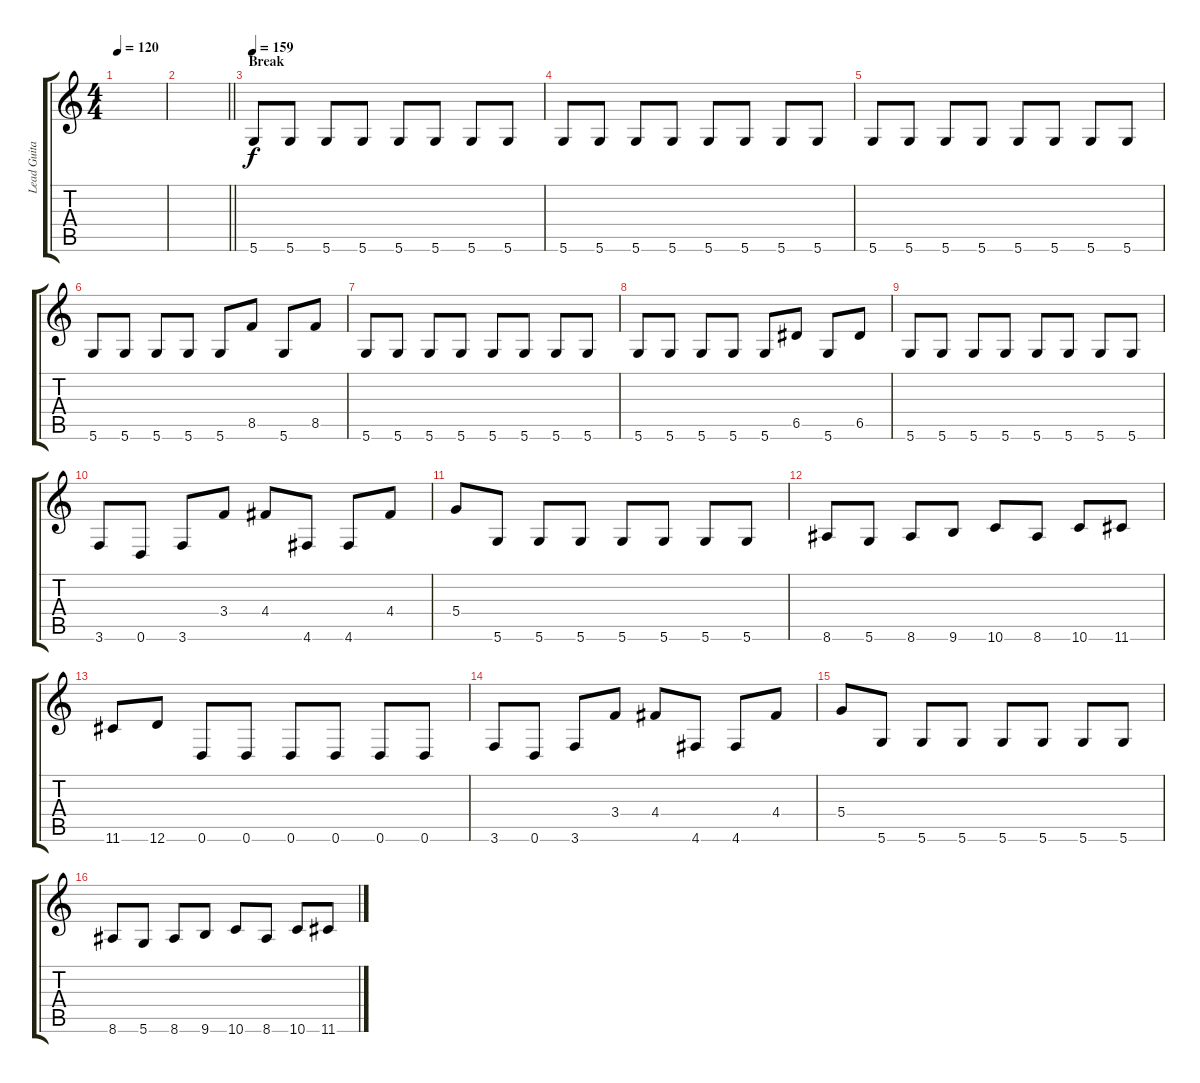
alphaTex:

\track ("Lead Guitar" "Lead Guita") {instrument distortionguitar}
\staff {score tabs}
\tuning (E4 B3 G3 D3 A2 D2) {hide}
\ts (4 4)
\tempo 120
\clef g2
\ks c
|
\barLineRight lightlight
|
\section ("" "Break")
\tempo 159
5.6.8 5.6.8 5.6.8 5.6.8 5.6.8 5.6.8 5.6.8 5.6.8 |
5.6.8 5.6.8 5.6.8 5.6.8 5.6.8 5.6.8 5.6.8 5.6.8 |
5.6.8 5.6.8 5.6.8 5.6.8 5.6.8 5.6.8 5.6.8 5.6.8 |
5.6.8 5.6.8 5.6.8 5.6.8 5.6.8 8.5.8 5.6.8 8.5.8 |
5.6.8 5.6.8 5.6.8 5.6.8 5.6.8 5.6.8 5.6.8 5.6.8 |
5.6.8 5.6.8 5.6.8 5.6.8 5.6.8 6.5.8 5.6.8 6.5.8 |
5.6.8 5.6.8 5.6.8 5.6.8 5.6.8 5.6.8 5.6.8 5.6.8 |
3.6.8 0.6.8 3.6.8 3.4.8 4.4.8 4.6.8 4.6.8 4.4.8 |
5.4.8 5.6.8 5.6.8 5.6.8 5.6.8 5.6.8 5.6.8 5.6.8 |
8.6.8 5.6.8 8.6.8 9.6.8 10.6.8 8.6.8 10.6.8 11.6.8 |
11.6.8 12.6.8 0.6.8 0.6.8 0.6.8 0.6.8 0.6.8 0.6.8 |
3.6.8 0.6.8 3.6.8 3.4.8 4.4.8 4.6.8 4.6.8 4.4.8 |
5.4.8 5.6.8 5.6.8 5.6.8 5.6.8 5.6.8 5.6.8 5.6.8 |
8.6.8 5.6.8 8.6.8 9.6.8 10.6.8 8.6.8 10.6.8 11.6.8
